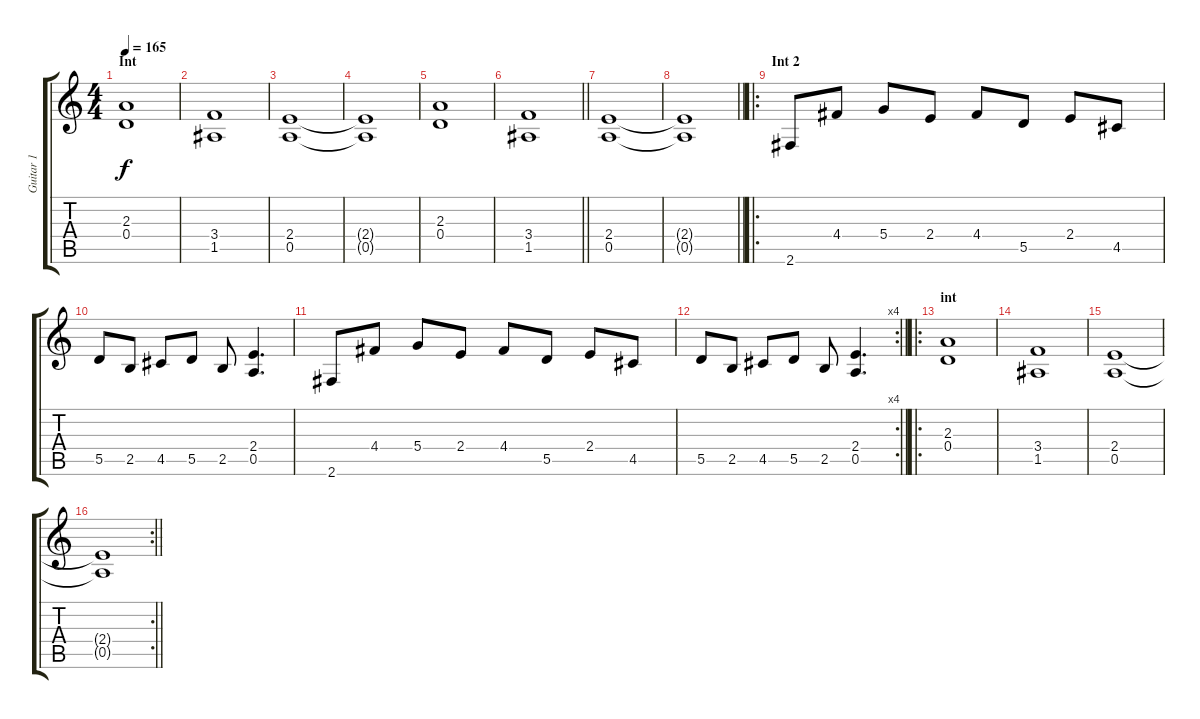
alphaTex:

\track ("Guitar 1" "Guitar 1") {instrument overdrivenguitar}
\staff {score tabs}
\tuning (E4 B3 G3 D3 A2 E2) {hide}
\ts (4 4)
\section ("" "Int")
\tempo 165
\clef g2
\ks c
(2.3 0.4).1{dy f} |
(3.4 1.5).1 |
(2.4 0.5).1 |
(2.4{t} 0.5{t}).1 |
(2.3 0.4).1 |
\barLineRight lightlight
(3.4 1.5).1 |
(2.4 0.5).1 |
\barLineRight lightlight
(2.4{t} 0.5{t}).1 |
\ro
\section ("" "Int 2")
2.6.8 4.4.8 5.4.8 2.4.8 4.4.8 5.5.8 2.4.8 4.5.8 |
5.5.8 2.5.8 4.5.8 5.5.8 2.5.8 (2.4 0.5).4{d} |
2.6.8 4.4.8 5.4.8 2.4.8 4.4.8 5.5.8 2.4.8 4.5.8 |
\rc 4
\barLineRight lightlight
5.5.8 2.5.8 4.5.8 5.5.8 2.5.8 (2.4 0.5).4{d} |
\ro
\section ("" "int")
(2.3 0.4).1 |
(3.4 1.5).1 |
(2.4 0.5).1 |
\rc 2
\barLineRight lightlight
(2.4{t} 0.5{t}).1
